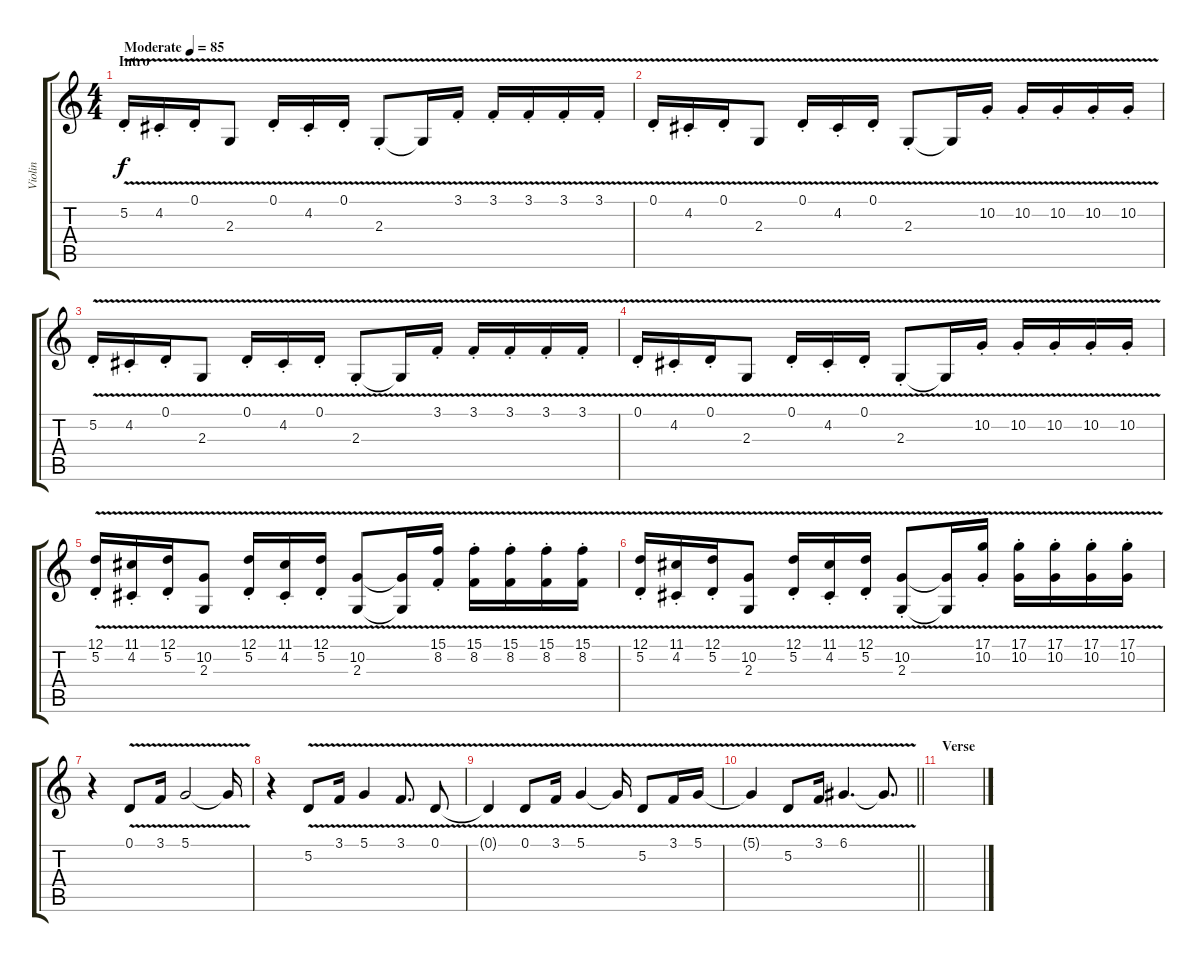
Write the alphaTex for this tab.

\track ("Violin" "Violin") {instrument stringensemble1}
\staff {score tabs}
\tuning (D4 A3 F3 C3 G2 D2) {hide}
\ts (4 4)
\section ("" "Intro")
\tempo (85 "Moderate")
\clef g2
\ks c
5.2{v st}.16{dy f volume 16 instrument stringensemble1} 4.2{v st}.16 0.1{v st}.16 2.3{v}.8 0.1{v st}.16 4.2{v st}.16 0.1{v st}.16 2.3{v st}.8 2.3{t}.16 3.1{v st}.16 3.1{v st}.16 3.1{v st}.16 3.1{v st}.16 3.1{v st}.16 |
0.1{v st}.16 4.2{v st}.16 0.1{v st}.16 2.3{v}.8 0.1{v st}.16 4.2{v st}.16 0.1{v st}.16 2.3{v st}.8 2.3{t}.16 10.2{v st}.16{volume 11} 10.2{v st}.16 10.2{v st}.16 10.2{v st}.16 10.2{v st}.16 |
5.2{v st}.16{volume 16} 4.2{v st}.16 0.1{v st}.16 2.3{v}.8 0.1{v st}.16 4.2{v st}.16 0.1{v st}.16 2.3{v st}.8 2.3{t}.16 3.1{v st}.16 3.1{v st}.16 3.1{v st}.16 3.1{v st}.16 3.1{v st}.16 |
0.1{v st}.16 4.2{v st}.16 0.1{v st}.16 2.3{v}.8 0.1{v st}.16 4.2{v st}.16 0.1{v st}.16 2.3{v st}.8 2.3{t}.16 10.2{v st}.16{volume 11} 10.2{v st}.16 10.2{v st}.16 10.2{v st}.16 10.2{v st}.16 |
(12.1{st} 5.2{v st}).16{volume 16} (11.1{st} 4.2{v st}).16 (12.1{v st} 5.2{st}).16 (10.2 2.3{v}).8 (12.1{v st} 5.2{st}).16 (11.1{st} 4.2{v st}).16 (12.1{v st} 5.2{st}).16 (10.2 2.3{v}).8 (10.2{t} 2.3{t}).16 (15.1{st} 8.2{v st}).16 (15.1{v st} 8.2{st}).16 (15.1{v st} 8.2{st}).16 (15.1{v st} 8.2{st}).16 (15.1{v st} 8.2{st}).16 |
(12.1{st} 5.2{v st}).16{volume 16} (11.1{st} 4.2{v st}).16 (12.1{v st} 5.2{st}).16 (10.2 2.3{v}).8 (12.1{v st} 5.2{st}).16 (11.1{st} 4.2{v st}).16 (12.1{v st} 5.2{st}).16 (10.2{st} 2.3{v st}).8 (10.2{t} 2.3{t}).16 (17.1{st} 10.2{v st}).16 (17.1{v st} 10.2{st}).16 (17.1{v st} 10.2{st}).16 (17.1{v st} 10.2{st}).16 (17.1{v st} 10.2{st}).16 |
r.4{volume 11} 0.1{v}.8 3.1{v}.16 5.1{v}.2 5.1{t}.16 |
r.4 5.2{v}.8 3.1{v}.16 5.1{v}.4 3.1{v}.8{d} 0.1{v}.8 |
0.1{t}.4 0.1{v}.8 3.1{v}.16 5.1{v}.4 5.1{t}.16 5.2{v}.8 3.1{v}.16 5.1{v}.16 |
\barLineRight lightlight
5.1{t}.4 5.2{v}.8 3.1{v}.16 6.1{v}.4{d} 6.1{t}.8{d} |
\section ("" "Verse")
